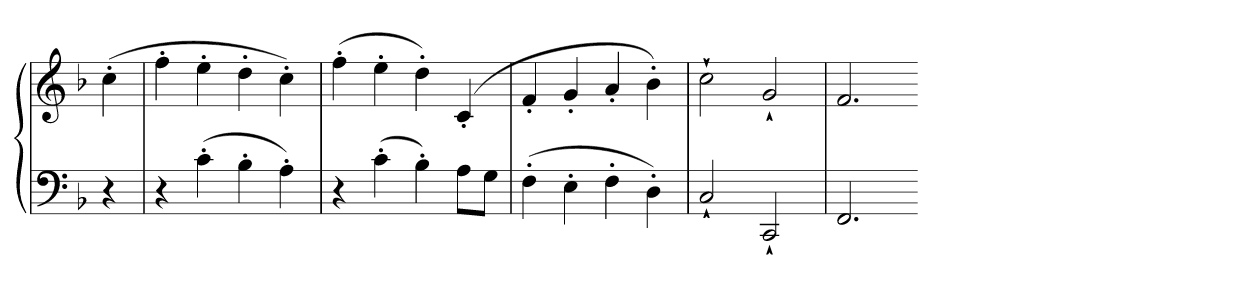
**kern	**kern
*part1	*part1
*staff2	*staff1
*clefF4	*clefG2
*k[b-]	*k[b-]
*F:	*F:
=	=
4r	(4cc'
=	=
4r	4ff'
(4c'	4ee'
4B-'	4dd'
4A')	4cc')
=	=
4r	(4ff'
(4c'	4ee'
4B-')	4dd')
8AL	(4c'
8GJ	.
=	=
(4F'	4f'
4E'	4g'
4F'	4a'
4D')	4b-')
=	=
2C`	2cc`
2CC`	2g`
=	=
2.FF	2.f
=-	=-
*-	*-
